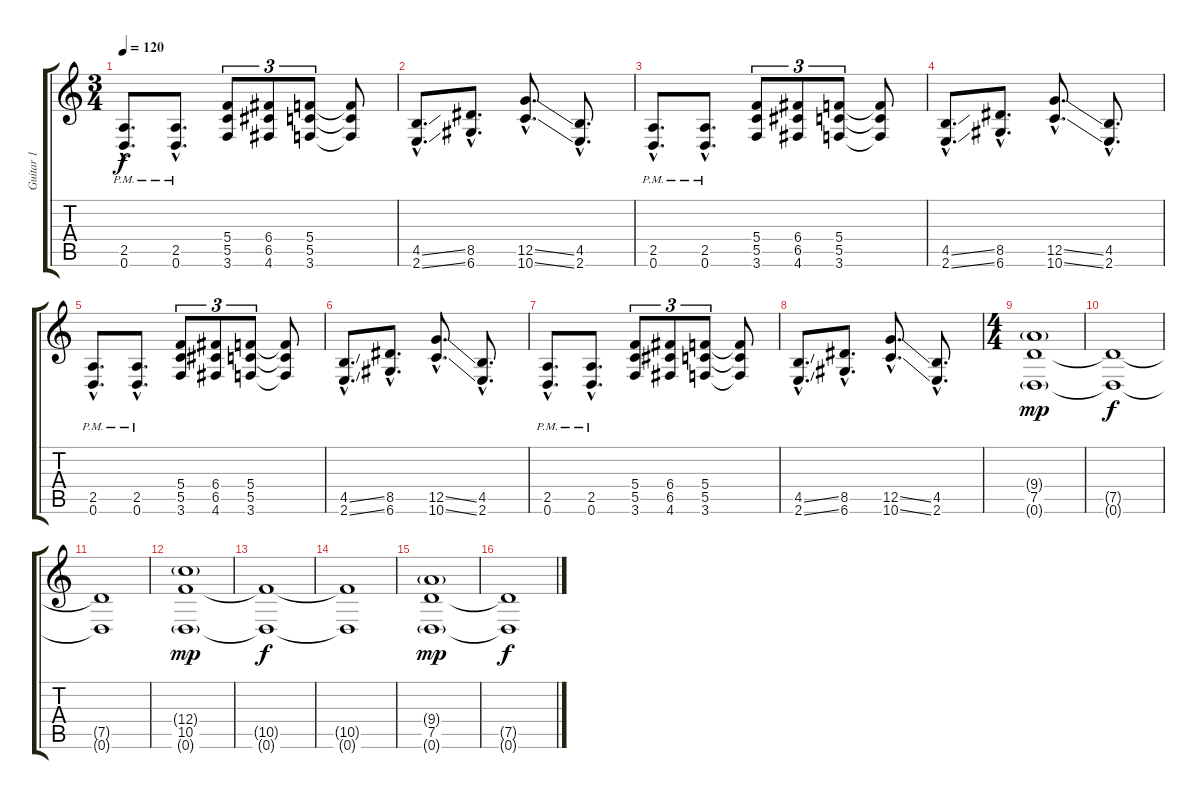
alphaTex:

\track ("Guitar 1" "Guitar 1") {instrument distortionguitar}
\staff {score tabs}
\tuning (D4 A3 F3 C3 G2 D2) {hide}
\ts (3 4)
\tempo 120
\clef g2
\ks c
(2.5{hac pm} 0.6{hac pm}).8{d dy f} (2.5{hac pm} 0.6{hac pm}).8{d} (5.4 5.5 3.6).8{tu (3 2)} (6.4 6.5 4.6).8{tu (3 2)} (5.4 5.5 3.6).8{tu (3 2)} (5.4{t} 5.5{t} 3.6{t}).8 |
(4.5{ss hac} 2.6{ss hac}).8{d} (8.5{hac} 6.6{hac}).8{d} (12.5{ss hac} 10.6{ss hac}).8{d} (4.5{hac} 2.6{hac}).8{d} |
(2.5{hac pm} 0.6{hac pm}).8{d} (2.5{hac pm} 0.6{hac pm}).8{d} (5.4 5.5 3.6).8{tu (3 2)} (6.4 6.5 4.6).8{tu (3 2)} (5.4 5.5 3.6).8{tu (3 2)} (5.4{t} 5.5{t} 3.6{t}).8 |
(4.5{ss hac} 2.6{ss hac}).8{d} (8.5{hac} 6.6{hac}).8{d} (12.5{ss hac} 10.6{ss hac}).8{d} (4.5{hac} 2.6{hac}).8{d} |
(2.5{hac pm} 0.6{hac pm}).8{d} (2.5{hac pm} 0.6{hac pm}).8{d} (5.4 5.5 3.6).8{tu (3 2)} (6.4 6.5 4.6).8{tu (3 2)} (5.4 5.5 3.6).8{tu (3 2)} (5.4{t} 5.5{t} 3.6{t}).8 |
(4.5{ss hac} 2.6{ss hac}).8{d} (8.5{hac} 6.6{hac}).8{d} (12.5{ss hac} 10.6{ss hac}).8{d} (4.5{hac} 2.6{hac}).8{d} |
(2.5{hac pm} 0.6{hac pm}).8{d} (2.5{hac pm} 0.6{hac pm}).8{d} (5.4 5.5 3.6).8{tu (3 2)} (6.4 6.5 4.6).8{tu (3 2)} (5.4 5.5 3.6).8{tu (3 2)} (5.4{t} 5.5{t} 3.6{t}).8 |
(4.5{ss hac} 2.6{ss hac}).8{d} (8.5{hac} 6.6{hac}).8{d} (12.5{ss hac} 10.6{ss hac}).8{d} (4.5{hac} 2.6{hac}).8{d} |
\ts (4 4)
(9.4{g} 7.5 0.6{g}).1{dy mp} |
(7.5{t} 0.6{t}).1{dy f} |
(7.5{t} 0.6{t}).1 |
(12.4{g} 10.5 0.6{g}).1{dy mp} |
(10.5{t} 0.6{t}).1{dy f} |
(10.5{t} 0.6{t}).1 |
(9.4{g} 7.5 0.6{g}).1{dy mp} |
(7.5{t} 0.6{t}).1{dy f}
